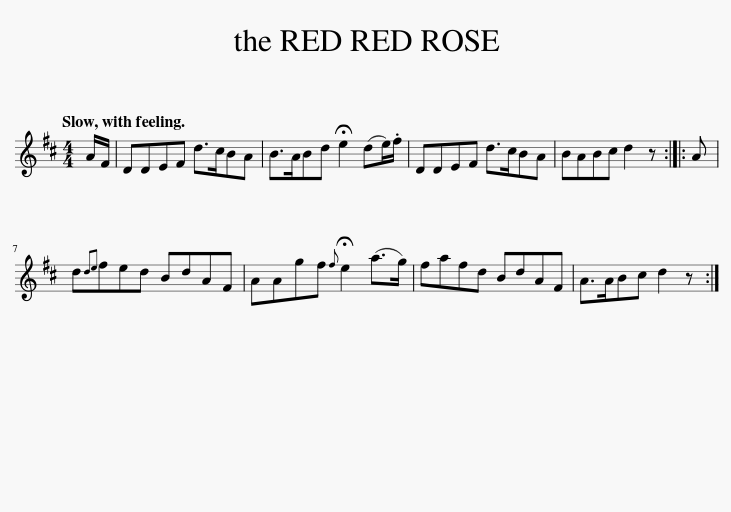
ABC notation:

X:1
L:1/8
Q:1/4=120
M:4/4
I:linebreak $
K:D
V:1 treble
V:1
 A/F/ | DDEF d>cBA | B>ABd !fermata!e2 (de/).f/ | DDEF d>cBA | BABc d2 z :: %5
 A |$ d{de}fed BdAF | AAgf{!fermata!f} !fermata!e2 (a>g) | fafd BdAF | A>ABc d2 z :| %10
